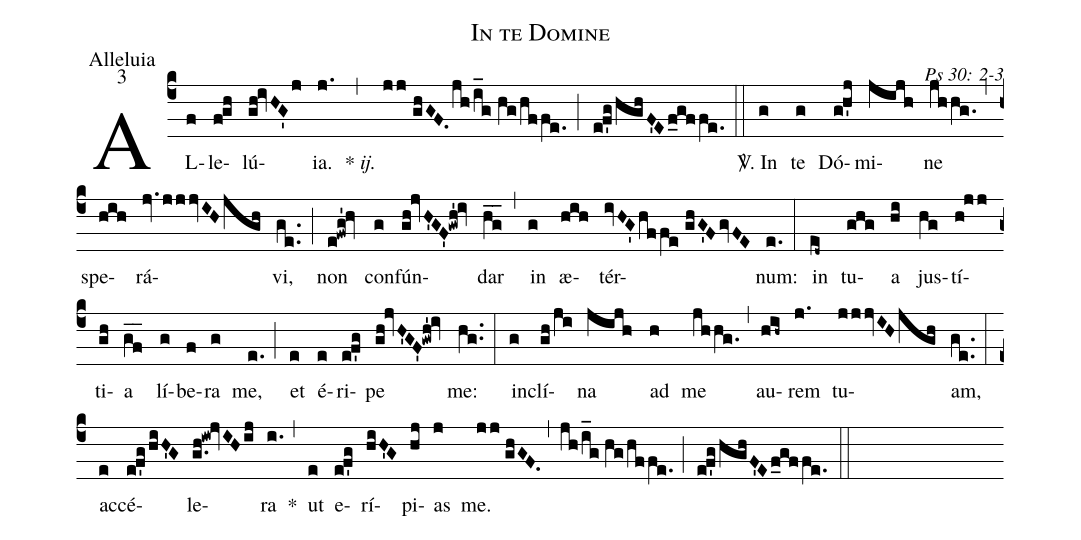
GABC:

name: In te Domine;
office-part: Alleluia;
mode: 3;
commentary: Ps 30: 2-3;
%%
(c4) AL(f)le(f!gh)lú(gh!ivHG'/j)ia.(j.) {*}~<i>ij.</i>(,) (jj//ghGF./jh/i_g//hg/hffe.) (;) (e!f'g/hghF'E/f_gffe.) (::)
<sp>V/</sp>. In(g) te(g) Dó(g!h'j)mi(jijh)ne(jhhg.) (,) spe(hih)rá(jv.jjjvIH/jgh)vi,(ge..) (;) non(e!fwg'!hv) con(g)fún(gh!jvH'GF'!gwh'!iv)dar(hg__) (,) in(g) æ(hih)tér(ivHG'/hffe//ghG'F/gvFE)num:(e.) (:)
in(ed~) tu(ghg)a(hi) jus(hg)tí(h!jj)ti(gh)a(g_f_) lí(g)be(f)ra(g) me,(e.) (;) et(e) é(e)ri(e!f'g)pe(gh!jvH'GF'!gwh'!iv) me:(hg..) (:)
in(g)clí(gh/ji)na(jijh) ad(h) me(jhhg.) (,) au(hih~)rem(j.) tu(jjjvIH/jgh)am,(ge..) (:)
ac(e)cé(e!f'g/hiH'G)le(g.h!iw!jvIH/ij)ra(i.) *(,) ut(e) e(e!f'g)rí(hiH'G)pi(hj)as(j) me.(jj//ghGF.) (,) (jh/i_g//hg/hffe.) (;) (e!f'g/hghF'E/f_gffe.) (::)
